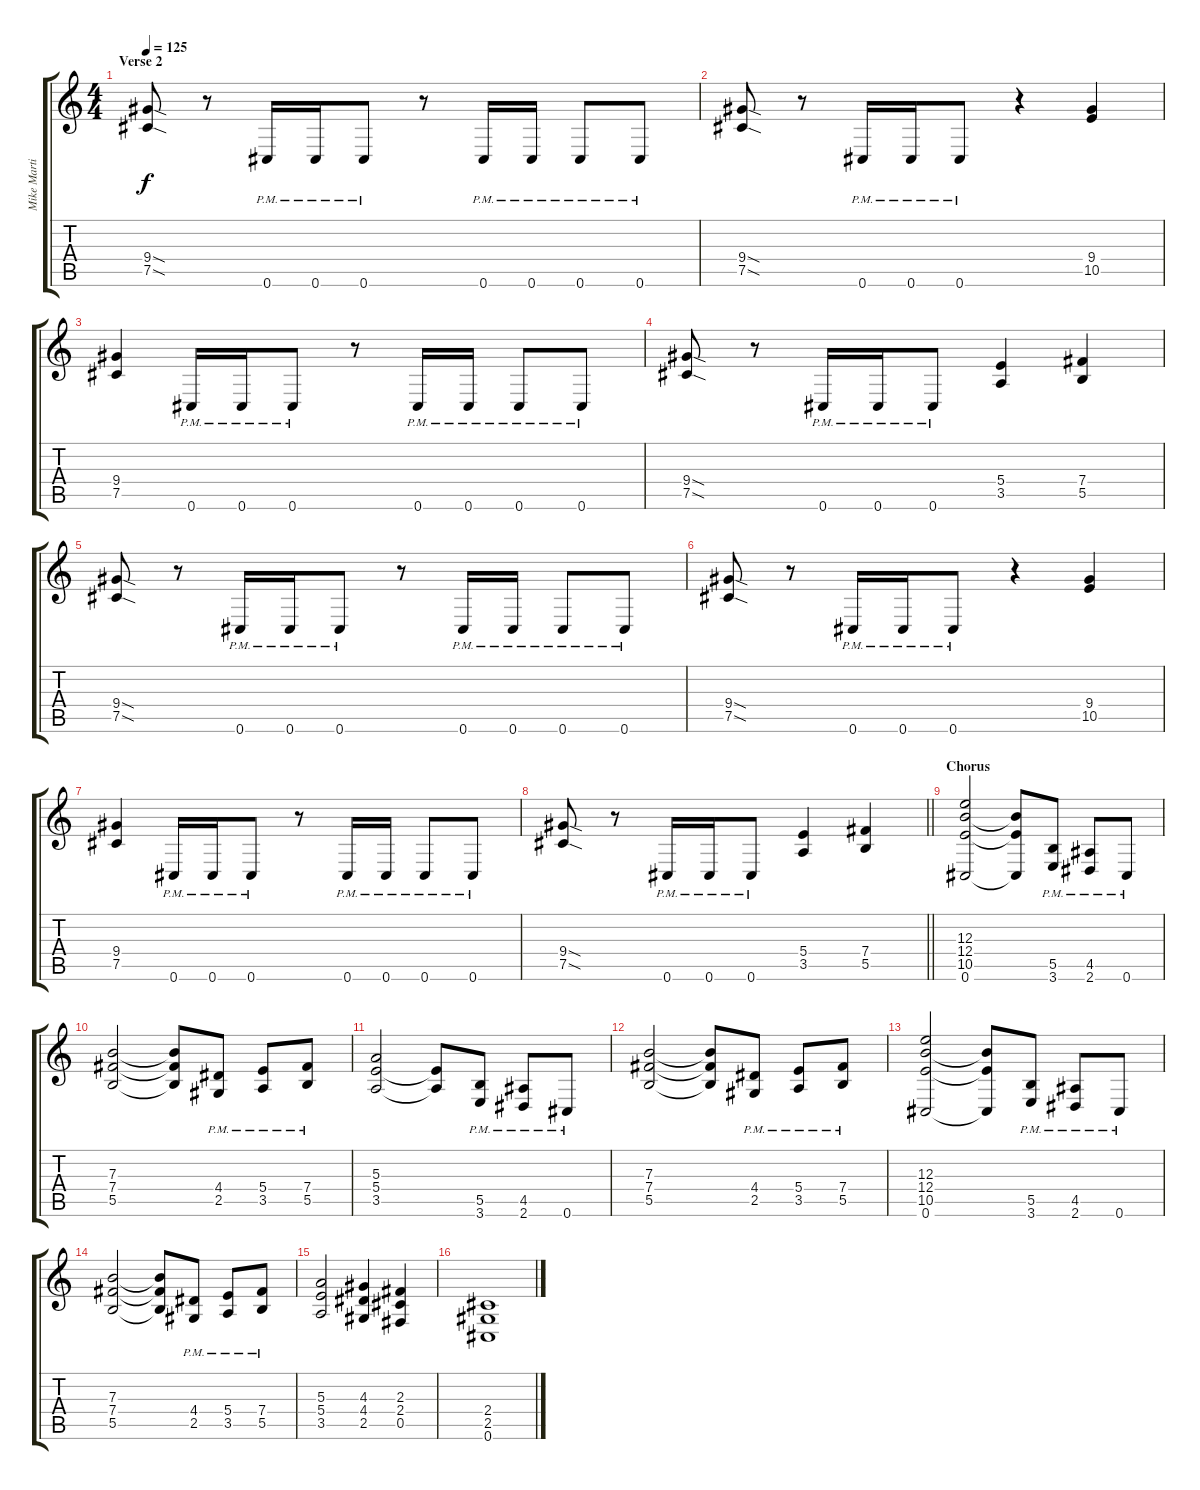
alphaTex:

\track ("Mike Martin" "Mike Marti") {instrument overdrivenguitar}
\staff {score tabs}
\tuning (Db4 Ab3 E3 B2 Gb2 Db2) {hide}
\ts (4 4)
\section ("" "Verse 2")
\tempo 125
\clef g2
\ks c
(9.4{sod} 7.5{sod}).8{dy f} r.8 0.6{pm}.16 0.6{pm}.16 0.6{pm}.8 r.8 0.6{pm}.16 0.6{pm}.16 0.6{pm}.8 0.6{pm}.8 |
(9.4{sod} 7.5{sod}).8 r.8 0.6{pm}.16 0.6{pm}.16 0.6{pm}.8 r.4 (9.4 10.5).4 |
(9.4 7.5).4 0.6{pm}.16 0.6{pm}.16 0.6{pm}.8 r.8 0.6{pm}.16 0.6{pm}.16 0.6{pm}.8 0.6{pm}.8 |
(9.4{sod} 7.5{sod}).8 r.8 0.6{pm}.16 0.6{pm}.16 0.6{pm}.8 (5.4 3.5).4 (7.4 5.5).4 |
(9.4{sod} 7.5{sod}).8 r.8 0.6{pm}.16 0.6{pm}.16 0.6{pm}.8 r.8 0.6{pm}.16 0.6{pm}.16 0.6{pm}.8 0.6{pm}.8 |
(9.4{sod} 7.5{sod}).8 r.8 0.6{pm}.16 0.6{pm}.16 0.6{pm}.8 r.4 (9.4 10.5).4 |
(9.4 7.5).4 0.6{pm}.16 0.6{pm}.16 0.6{pm}.8 r.8 0.6{pm}.16 0.6{pm}.16 0.6{pm}.8 0.6{pm}.8 |
\barLineRight lightlight
(9.4{sod} 7.5{sod}).8 r.8 0.6{pm}.16 0.6{pm}.16 0.6{pm}.8 (5.4 3.5).4 (7.4 5.5).4 |
\section ("" "Chorus")
(12.3 12.4 10.5 0.6).2 (12.4{t} 10.5{t} 0.6{t}).8 (5.5{pm} 3.6{pm}).8 (4.5{pm} 2.6{pm}).8 0.6{pm}.8 |
(7.3 7.4 5.5).2 (7.3{t} 7.4{t} 5.5{t}).8 (4.4{pm} 2.5{pm}).8 (5.4{pm} 3.5{pm}).8 (7.4{pm} 5.5{pm}).8 |
(5.3 5.4 3.5).2 (5.4{t} 3.5{t}).8 (5.5{pm} 3.6{pm}).8 (4.5{pm} 2.6{pm}).8 0.6{pm}.8 |
(7.3 7.4 5.5).2 (7.3{t} 7.4{t} 5.5{t}).8 (4.4{pm} 2.5{pm}).8 (5.4{pm} 3.5{pm}).8 (7.4{pm} 5.5{pm}).8 |
(12.3 12.4 10.5 0.6).2 (12.4{t} 10.5{t} 0.6{t}).8 (5.5{pm} 3.6{pm}).8 (4.5{pm} 2.6{pm}).8 0.6{pm}.8 |
(7.3 7.4 5.5).2 (7.3{t} 7.4{t} 5.5{t}).8 (4.4{pm} 2.5{pm}).8 (5.4{pm} 3.5{pm}).8 (7.4{pm} 5.5{pm}).8 |
(5.3 5.4 3.5).2 (4.3 4.4 2.5).4 (2.3 2.4 0.5).4 |
(2.4 2.5 0.6).1
